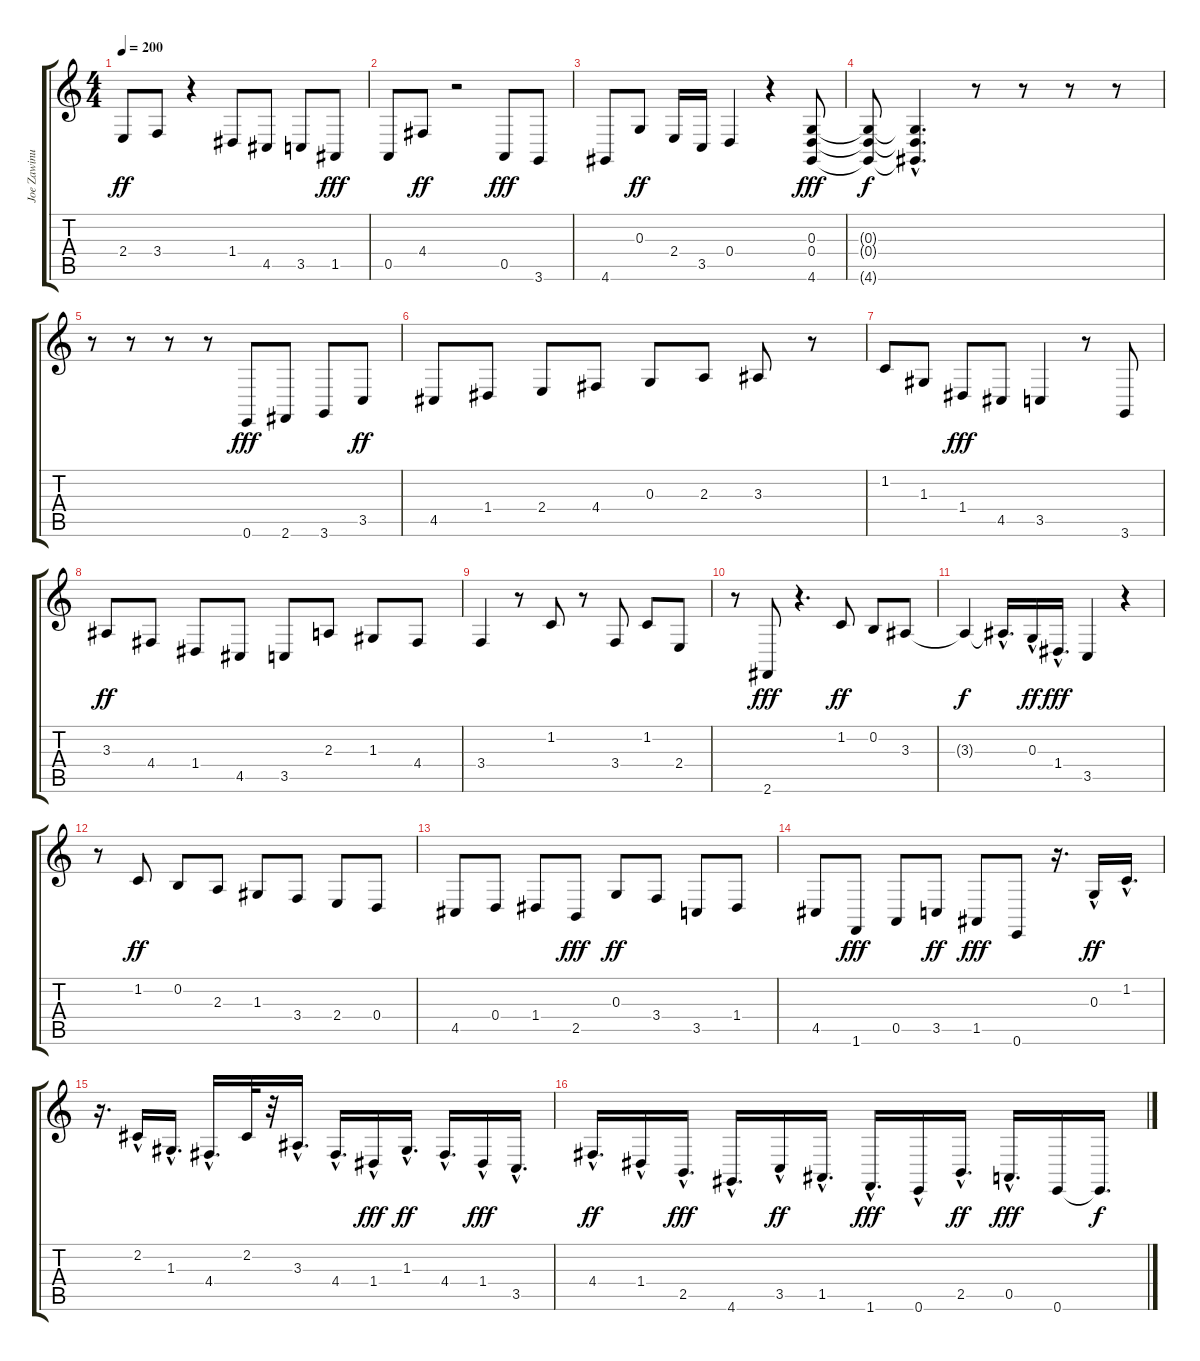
\track ("Joe Zawinul" "Joe Zawinu") {instrument acousticgrandpiano}
\staff {score tabs}
\tuning (E4 B3 G3 D3 A2 E2) {hide}
\ts (4 4)
\tempo 200
\clef g2
\ks c
2.4.8{dy ff} 3.4.8 r.4 1.4.8 4.5.8 3.5.8 1.5.8{dy fff} |
0.5.8 4.4.8{dy ff} r.2 0.5.8{dy fff} 3.6.8 |
4.6.8 0.3.8{dy ff} 2.4.16 3.5.16 0.4.4 r.4 (0.3 0.4 4.6).8{dy fff} |
(0.3{t} 0.4{t} 4.6{t}).8{dy f} (0.3{hac t} 0.4{hac t} 4.6{hac t}).4{d} r.8 r.8 r.8 r.8 |
r.8 r.8 r.8 r.8 0.6.8{dy fff} 2.6.8 3.6.8 3.5.8{dy ff} |
4.5.8 1.4.8 2.4.8 4.4.8 0.3.8 2.3.8 3.3.8 r.8 |
1.2.8 1.3.8 1.4.8{dy fff} 4.5.8 3.5.4 r.8 3.6.8 |
3.3.8{dy ff} 4.4.8 1.4.8 4.5.8 3.5.8 2.3.8 1.3.8 4.4.8 |
3.4.4 r.8 1.2.8 r.8 3.4.8 1.2.8 2.4.8 |
r.8 2.6.8{dy fff} r.4{d} 1.2.8{dy ff} 0.2.8 3.3.8 |
3.3{t}.4{dy f} 3.3{hac t}.16{d} 0.3{hac}.16{dy ff} 1.4{hac}.16{d dy fff} 3.5.4 r.4 |
r.8 1.2.8{dy ff} 0.2.8 2.3.8 1.3.8 3.4.8 2.4.8 0.4.8 |
4.5.8 0.4.8 1.4.8 2.5.8{dy fff} 0.3.8{dy ff} 3.4.8 3.5.8 1.4.8 |
4.5.8 1.6.8{dy fff} 0.5.8 3.5.8{dy ff} 1.5.8{dy fff} 0.6.8 r.16{d} 0.3{hac}.16{dy ff} 1.2{hac}.16{d} |
r.16{d} 2.2{hac}.16 1.3{hac}.16{d} 4.4{hac}.16{d} 2.2.32 r.32 3.3{hac}.16{d} 4.4{hac}.16{d} 1.4{hac}.16{dy fff} 1.3{hac}.16{d dy ff} 4.4{hac}.16{d} 1.4{hac}.16{dy fff} 3.5{hac}.16{d} |
4.4{hac}.16{d dy ff} 1.4{hac}.16 2.5{hac}.16{d dy fff} 4.6{hac}.16{d} 3.5{hac}.16{dy ff} 1.5{hac}.16{d} 1.6{hac}.16{d dy fff} 0.6{hac}.16 2.5{hac}.16{d dy ff} 0.5{hac}.16{d dy fff} 0.6.16 0.6{t}.16{d dy f}
